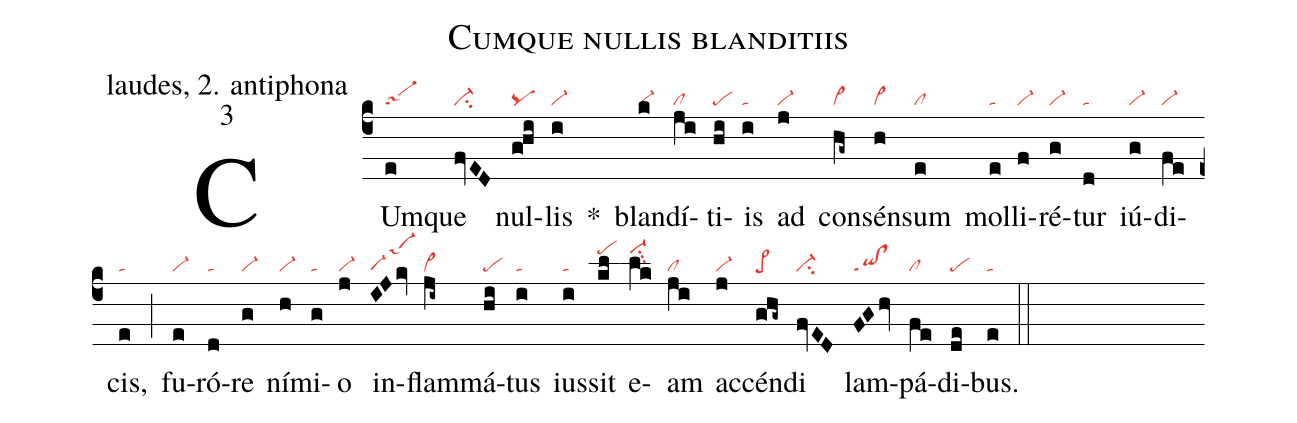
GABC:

name: Cumque nullis blanditiis;
office-part: laudes, 2. antiphona;
mode: 3;
nabc-lines: 1;
%%
(c4)
CUm(e|sa-1)que(fvED|ci-) nul(ghi|pq)lis(i|vi-) *()
blan(k|vi-)dí(ji|cl)ti(hi|pe)is(i|ta) ad(j|vi-) con(hg~|vi>)sén(h|vi>)sum(e|cl) mol(e|ta)li(f|vi-)ré(g|vi-)tur(d|ta) iú(g|vi-)di(fe|vi-)cis,(e|ta) (;)
fu(e|vi-)ró(d|ta)re(g|vi-) ní(h|vi-)mi(g|ta)o(j|vi-) in(IJkv|saM3)flam(ji~|vi>)má(hi|pe)tus(i|ta) ius(i|ta)sit(kl|pehl) e(lk|vi-hlsu3)am(ji|cl) ac(j|vi-)cén(ghg~|pe>)di(fvED0|ci-) lam(F1Ghv|qi!clppt1)pá(fe|cl)di(de|pe)bus.(e|ta) (::)
